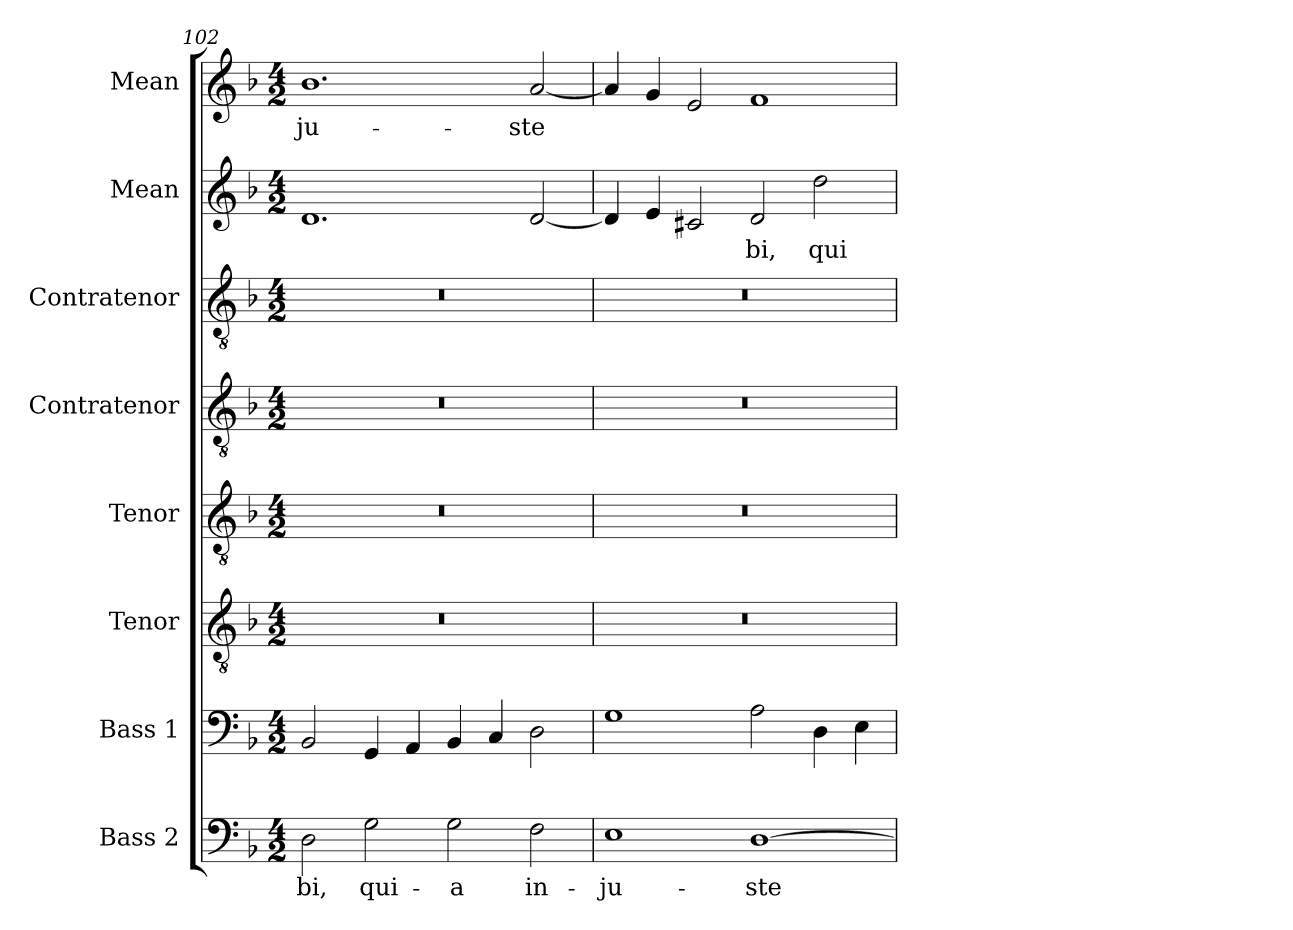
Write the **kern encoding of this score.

**kern	**text	**kern	**kern	**kern	**kern	**kern	**kern	**text	**kern	**text
*part8	*part8	*part7	*part6	*part5	*part4	*part3	*part2	*part2	*part1	*part1
*staff8	*staff8	*staff7	*staff6	*staff5	*staff4	*staff3	*staff2	*staff2	*staff1	*staff1
*I"Bass 2	*	*I"Bass 1	*I"Tenor	*I"Tenor	*I"Contratenor	*I"Contratenor	*I"Mean	*	*I"Mean	*
*I'B2.	*	*I'B1.	*I'T.	*I'T.	*I'Ct.	*I'Ct.	*I'M.	*	*I'M.	*
*clefF4	*	*clefF4	*clefGv2	*clefGv2	*clefGv2	*clefGv2	*clefG2	*	*clefG2	*
*	*	*	*ITrd7c12	*ITrd7c12	*ITrd7c12	*ITrd7c12	*	*	*	*
*k[b-]	*	*k[b-]	*k[b-]	*k[b-]	*k[b-]	*k[b-]	*k[b-]	*	*k[b-]	*
*F:	*	*F:	*F:	*F:	*F:	*F:	*F:	*	*F:	*
*M4/2	*	*M4/2	*M4/2	*M4/2	*M4/2	*M4/2	*M4/2	*	*M4/2	*
=102	=102	=102	=102	=102	=102	=102	=102	=102	=102	=102
!	!LO:LY:b:color=#000000	!	!LO:N:vis=1	!LO:N:vis=1	!LO:N:vis=1	!LO:N:vis=1	!	!	!	!
!	!	!	!	!	!	!	!	!	!	!LO:LY:b:color=#000000
2Di\	-bi,	2BB-i/	0r	0r	0r	0r	1.di	.	1.b-i	-ju-
!	!LO:LY:b:color=#000000	!	!	!	!	!	!	!	!	!
2Gi\	qui-	4GGi/	.	.	.	.	.	.	.	.
.	.	4AAi/	.	.	.	.	.	.	.	.
!	!LO:LY:b:color=#000000	!	!	!	!	!	!	!	!	!
2Gi\	-a	4BB-i/	.	.	.	.	.	.	.	.
.	.	4Ci/	.	.	.	.	.	.	.	.
!	!LO:LY:b:color=#000000	!	!	!	!	!	!	!	!	!
!	!	!	!	!	!	!	!	!	!	!LO:LY:b:color=#000000
2Fi\	in-	2Di\	.	.	.	.	[2di/	.	[2ai/	-ste
!!LO:PB:g=z
=103	=103	=103	=103	=103	=103	=103	=103	=103	=103	=103
!	!LO:LY:b:color=#000000	!	!LO:N:vis=1	!LO:N:vis=1	!LO:N:vis=1	!LO:N:vis=1	!	!	!	!
1Ei	-ju-	1Gi	0r	0r	0r	0r	4di/]	.	4ai/]	.
.	.	.	.	.	.	.	4ei/	.	4gi/	.
.	.	.	.	.	.	.	2c#Xi/	.	2ei/	.
!	!LO:LY:b:color=#000000	!	!	!	!	!	!	!	!	!
!	!	!	!	!	!	!	!	!LO:LY:b:color=#000000	!	!
[1Di	-ste	2Ai\	.	.	.	.	2di/	-bi,	1fi	.
!	!	!	!	!	!	!	!	!LO:LY:b:color=#000000	!	!
.	.	4Di\	.	.	.	.	2ddi\	qui-	.	.
.	.	4Ei\	.	.	.	.	.	.	.	.
=	=	=	=	=	=	=	=	=	=	=
*-	*-	*-	*-	*-	*-	*-	*-	*-	*-	*-
